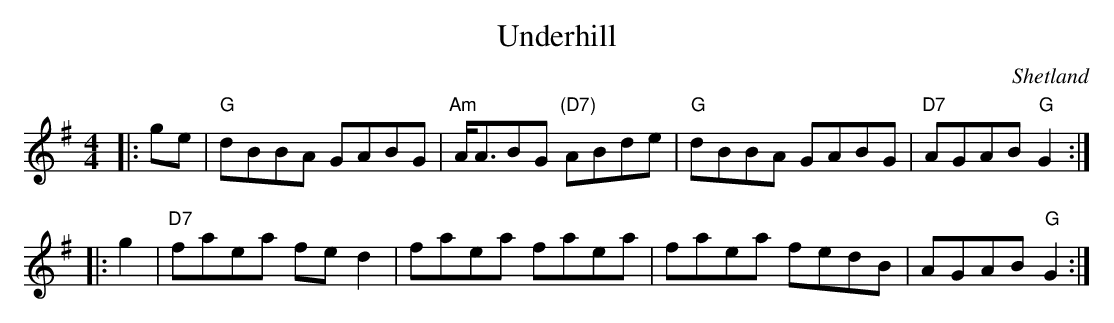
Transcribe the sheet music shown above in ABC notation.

X:1
T:Underhill
O:Shetland
M:4/4
L:1/8
K:G
|: ge | "G"dBBA GABG | "Am"A<ABG "(D7)"ABde | "G"dBBA GABG | "D7"AGAB "G"G2 :|
|: g2 | "D7"faea fe d2 | faea faea | faea fedB | AGAB "G"G2 :|
